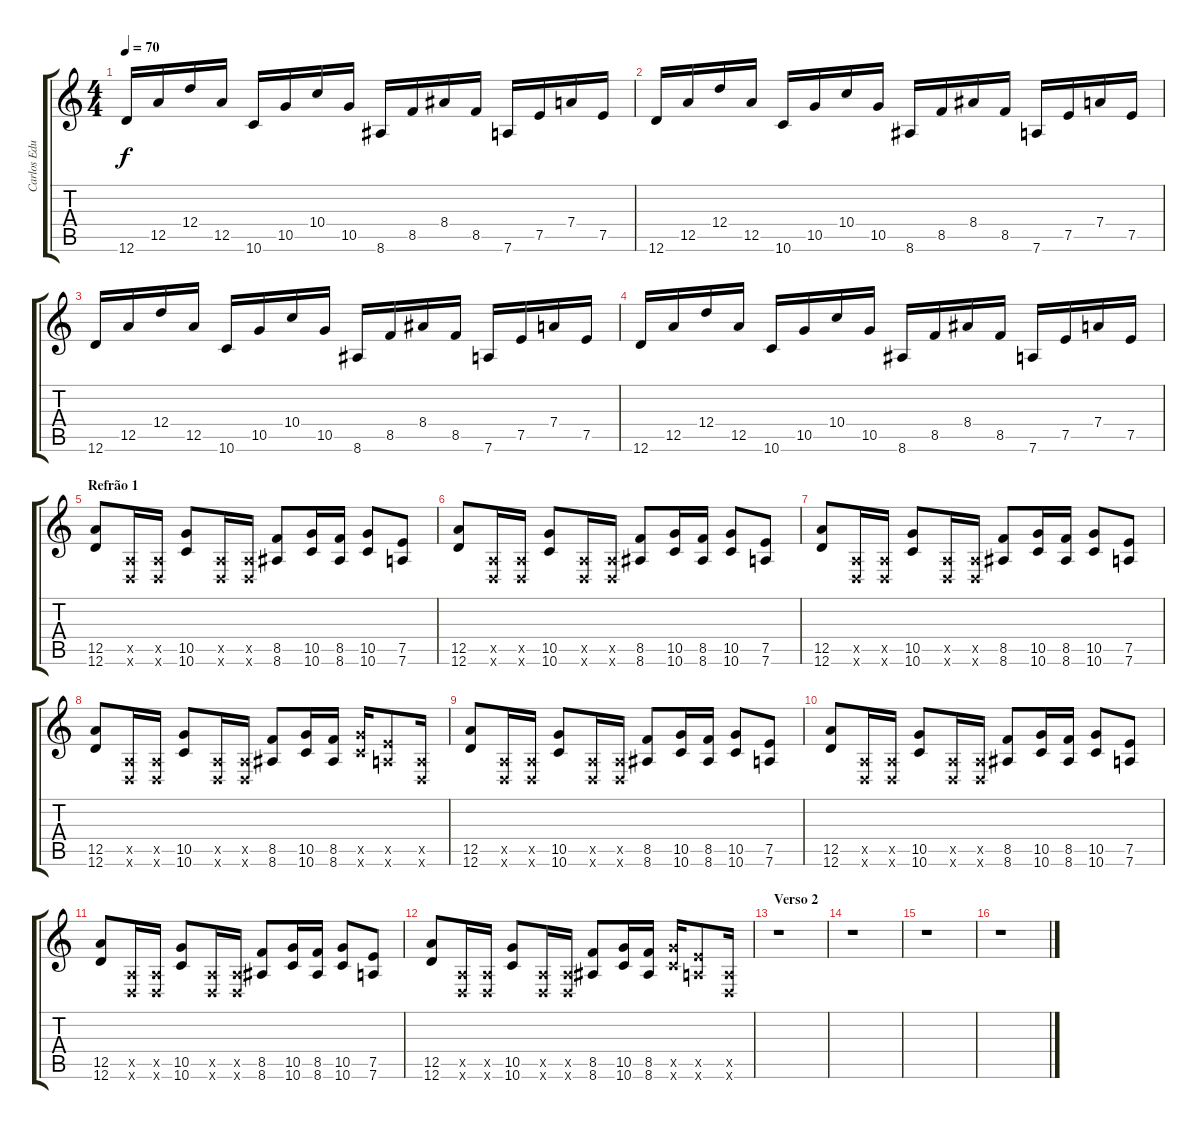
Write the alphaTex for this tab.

\track ("Carlos Eduardo [Guit]" "Carlos Edu") {instrument overdrivenguitar}
\staff {score tabs}
\tuning (E4 B3 G3 D3 A2 D2) {hide}
\ts (4 4)
\tempo 70
\clef g2
\ks c
12.6.16{dy f} 12.5.16 12.4.16 12.5.16 10.6.16 10.5.16 10.4.16 10.5.16 8.6.16 8.5.16 8.4.16 8.5.16 7.6.16 7.5.16 7.4.16 7.5.16 |
12.6.16 12.5.16 12.4.16 12.5.16 10.6.16 10.5.16 10.4.16 10.5.16 8.6.16 8.5.16 8.4.16 8.5.16 7.6.16 7.5.16 7.4.16 7.5.16 |
12.6.16 12.5.16 12.4.16 12.5.16 10.6.16 10.5.16 10.4.16 10.5.16 8.6.16 8.5.16 8.4.16 8.5.16 7.6.16 7.5.16 7.4.16 7.5.16 |
12.6.16 12.5.16 12.4.16 12.5.16 10.6.16 10.5.16 10.4.16 10.5.16 8.6.16 8.5.16 8.4.16 8.5.16 7.6.16 7.5.16 7.4.16 7.5.16 |
\section ("" "Refrão 1")
(12.5 12.6).8 (0.5{x} 0.6{x}).16 (0.5{x} 0.6{x}).16 (10.5 10.6).8 (0.5{x} 0.6{x}).16 (0.5{x} 0.6{x}).16 (8.5 8.6).8 (10.5 10.6).16 (8.5 8.6).16 (10.5 10.6).8 (7.5 7.6).8 |
(12.5 12.6).8 (0.5{x} 0.6{x}).16 (0.5{x} 0.6{x}).16 (10.5 10.6).8 (0.5{x} 0.6{x}).16 (0.5{x} 0.6{x}).16 (8.5 8.6).8 (10.5 10.6).16 (8.5 8.6).16 (10.5 10.6).8 (7.5 7.6).8 |
(12.5 12.6).8 (0.5{x} 0.6{x}).16 (0.5{x} 0.6{x}).16 (10.5 10.6).8 (0.5{x} 0.6{x}).16 (0.5{x} 0.6{x}).16 (8.5 8.6).8 (10.5 10.6).16 (8.5 8.6).16 (10.5 10.6).8 (7.5 7.6).8 |
(12.5 12.6).8 (0.5{x} 0.6{x}).16 (0.5{x} 0.6{x}).16 (10.5 10.6).8 (0.5{x} 0.6{x}).16 (0.5{x} 0.6{x}).16 (8.5 8.6).8 (10.5 10.6).16 (8.5 8.6).16 (10.5{x} 10.6{x}).16 (7.5{x} 7.6{x}).8 (0.5{x} 0.6{x}).16 |
(12.5 12.6).8 (0.5{x} 0.6{x}).16 (0.5{x} 0.6{x}).16 (10.5 10.6).8 (0.5{x} 0.6{x}).16 (0.5{x} 0.6{x}).16 (8.5 8.6).8 (10.5 10.6).16 (8.5 8.6).16 (10.5 10.6).8 (7.5 7.6).8 |
(12.5 12.6).8 (0.5{x} 0.6{x}).16 (0.5{x} 0.6{x}).16 (10.5 10.6).8 (0.5{x} 0.6{x}).16 (0.5{x} 0.6{x}).16 (8.5 8.6).8 (10.5 10.6).16 (8.5 8.6).16 (10.5 10.6).8 (7.5 7.6).8 |
(12.5 12.6).8 (0.5{x} 0.6{x}).16 (0.5{x} 0.6{x}).16 (10.5 10.6).8 (0.5{x} 0.6{x}).16 (0.5{x} 0.6{x}).16 (8.5 8.6).8 (10.5 10.6).16 (8.5 8.6).16 (10.5 10.6).8 (7.5 7.6).8 |
(12.5 12.6).8 (0.5{x} 0.6{x}).16 (0.5{x} 0.6{x}).16 (10.5 10.6).8 (0.5{x} 0.6{x}).16 (0.5{x} 0.6{x}).16 (8.5 8.6).8 (10.5 10.6).16 (8.5 8.6).16 (10.5{x} 10.6{x}).16 (7.5{x} 7.6{x}).8 (0.5{x} 0.6{x}).16 |
\section ("" "Verso 2")
r.1 |
r.1 |
r.1 |
r.1
